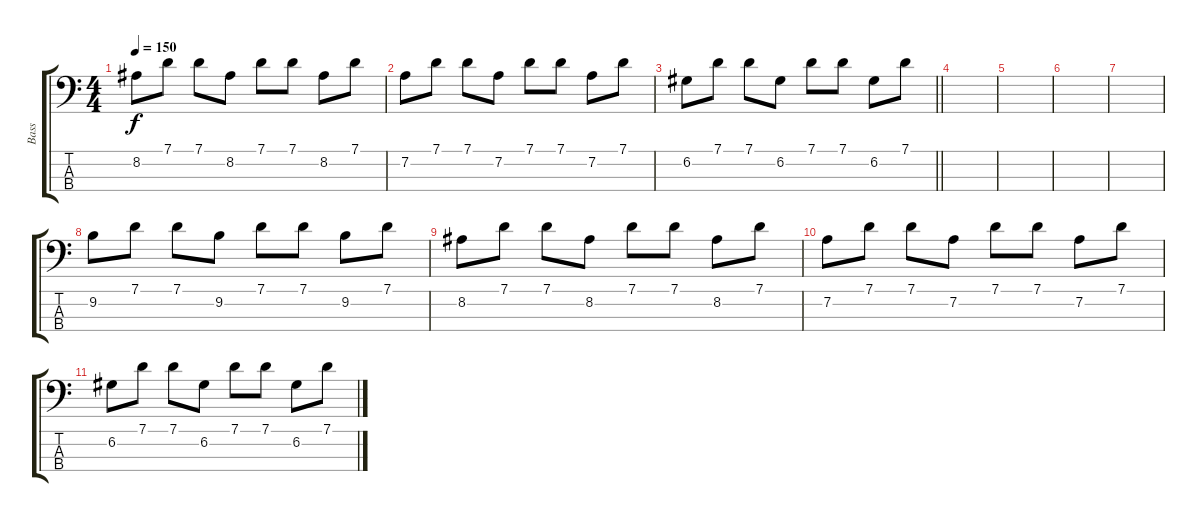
\track ("Bass" "Bass") {instrument electricbassfinger}
\staff {score tabs}
\tuning (G2 D2 A1 E1) {hide}
\ts (4 4)
\tempo 150
\clef f4
\ks c
8.2.8{dy f} 7.1.8 7.1.8 8.2.8 7.1.8 7.1.8 8.2.8 7.1.8 |
7.2.8 7.1.8 7.1.8 7.2.8 7.1.8 7.1.8 7.2.8 7.1.8 |
\barLineRight lightlight
6.2.8 7.1.8 7.1.8 6.2.8 7.1.8 7.1.8 6.2.8 7.1.8 |
|
|
|
|
9.2.8 7.1.8 7.1.8 9.2.8 7.1.8 7.1.8 9.2.8 7.1.8 |
8.2.8 7.1.8 7.1.8 8.2.8 7.1.8 7.1.8 8.2.8 7.1.8 |
7.2.8 7.1.8 7.1.8 7.2.8 7.1.8 7.1.8 7.2.8 7.1.8 |
6.2.8 7.1.8 7.1.8 6.2.8 7.1.8 7.1.8 6.2.8 7.1.8
